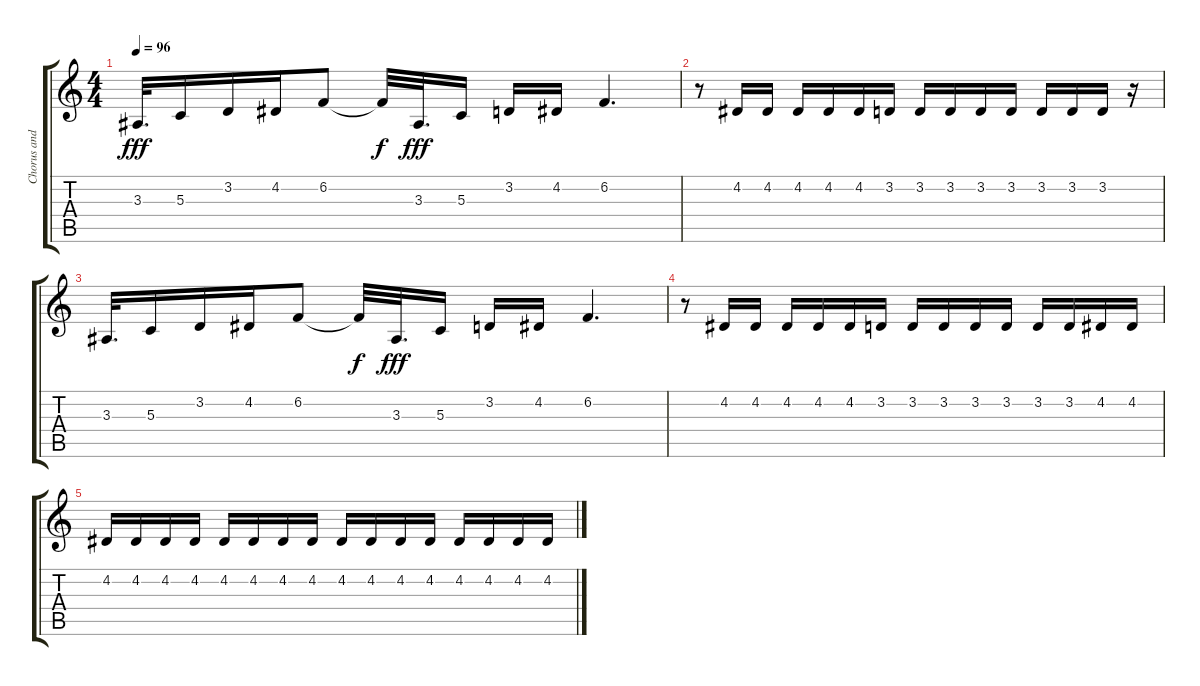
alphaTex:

\track ("Chorus and sniths to make simple this ta" "Chorus and") {instrument tuba}
\staff {score tabs}
\tuning (E4 B3 G3 D3 A2 E2) {hide}
\ts (4 4)
\tempo 96
\clef g2
\ks c
3.3.32{d dy fff} 5.3.16 3.2.16 4.2.16 6.2.8 6.2{t}.32{dy f} 3.3.32{d dy fff} 5.3.16 3.2.16 4.2.16 6.2.4{d} |
r.8 4.2.16 4.2.16 4.2.16 4.2.16 4.2.16 3.2.16 3.2.16 3.2.16 3.2.16 3.2.16 3.2.16 3.2.16 3.2.16 r.16 |
3.3.32{d} 5.3.16 3.2.16 4.2.16 6.2.8 6.2{t}.32{dy f} 3.3.32{d dy fff} 5.3.16 3.2.16 4.2.16 6.2.4{d} |
r.8 4.2.16 4.2.16 4.2.16 4.2.16 4.2.16 3.2.16 3.2.16 3.2.16 3.2.16 3.2.16 3.2.16 3.2.16 4.2.16 4.2.16 |
4.2.16 4.2.16 4.2.16 4.2.16 4.2.16 4.2.16 4.2.16 4.2.16 4.2.16 4.2.16 4.2.16 4.2.16 4.2.16 4.2.16 4.2.16 4.2.16
